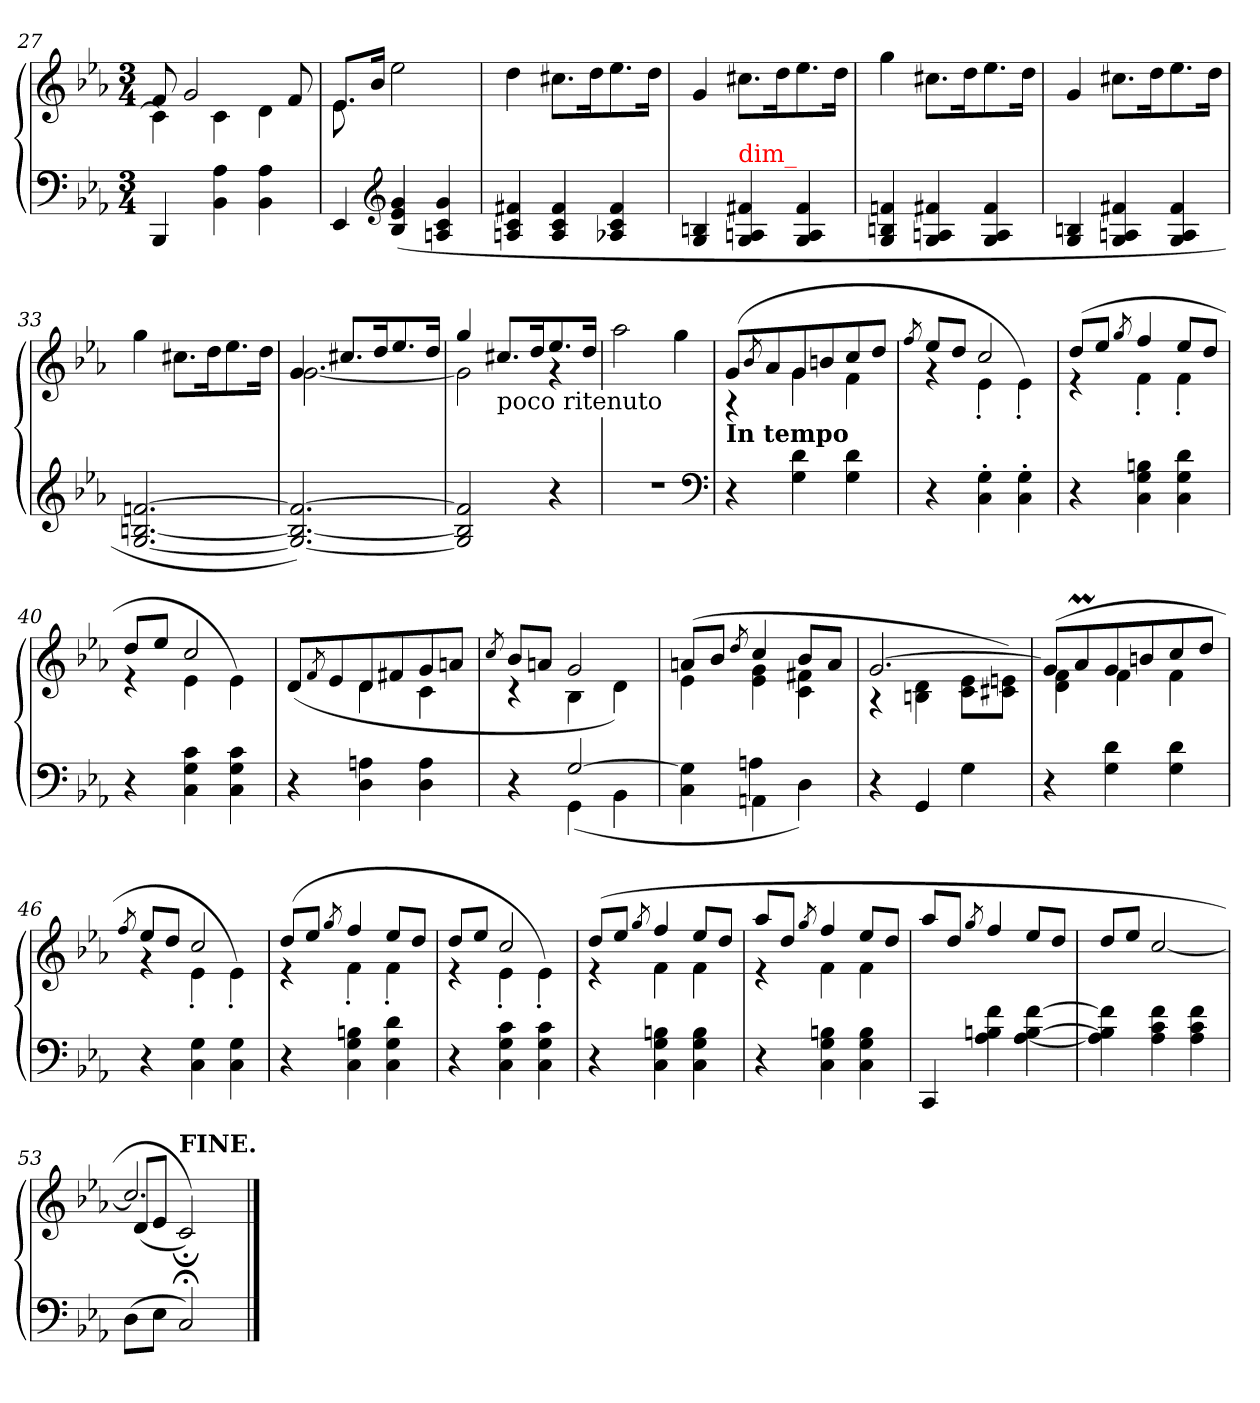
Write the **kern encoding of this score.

**kern	**kern
*part1	*part1
*staff2	*staff1
*clefF4	*clefG2
*k[b-e-a-]	*k[b-e-a-]
*c:	*c:
*M3/4	*M3/4
=27	=27
*	*^
4BBB-	8f	4c]
.	2g	.
4A- 4BB-	.	4c
4A- 4BB-	.	4d
.	8f	.
=28	=28	=28
4EE-	8.e-L	8.e-
.	16b-Jk	16ryy
*clefG2	*	*
(>4g 4e- 4B-	2ee-	2ryy
4g 4c 4An	.	.
*	*v	*v
=29	=29
4f#X 4c 4An	4dd
4f# 4c 4A	8.cc#XL
.	16ddk
4f# 4c 4A-X	8.ee-
.	16ddJk
=30	=30
4Bn 4G	4g
!LO:TX:a:color=red:t=dim_	!
4f#X 4An 4G	8.cc#XL
.	16ddk
4f# 4A 4G	8.ee-
.	16ddJk
=31	=31
4fn 4Bn 4G	4gg
4f#X 4An 4G	8.cc#XL
.	16ddk
4f# 4A 4G	8.ee-
.	16ddJk
=32	=32
4Bn 4G	4g
4f#X 4An 4G	8.cc#XL
.	16ddk
4f# 4A 4G	8.ee-
.	16ddJk
=33	=33
[2.fn [2.Bn [2.G	4gg
.	8.cc#XL
.	16ddk
.	8.ee-
.	16ddJk
=34	=34
*	*^
2.f_ 2.Bn_ 2.G_)	4g	[2.g
.	8.cc#XL	.
.	16ddk	.
.	8.ee-	.
.	16ddJk	.
=35	=35	=35
2f] 2Bn] 2G]	4gg	2g]
!	!LO:TX:b:t=poco ritenuto	!
.	8.cc#XL	.
.	16ddk	.
4r	8.ee-	4rg
.	16ddJk	.
*	*v	*v
=36	=36
2.r	2aa-
.	4gg
*clefF4	*
=37	=37
*	*^
!	!LO:TX:b:B:t=In tempo	!
4r	(8gL	4rA
.	8qb-/	.
.	8a-	.
4d 4G	8g	4g
.	8bn	.
4d 4G	8cc	4f
.	8ddJ	.
=38	=38	=38
.	8qff/	.
4r	8ee-L	4rg
.	8ddJ	.
4G' 4C'	2cc	4e-'>
4G' 4C'	.	4e-'>)
=39	=39	=39
4r	(8ddL	4re
.	8ee-J	.
.	8qgg/	.
4Bn 4G 4C	4ff	4f'>
4d 4G 4C	8ee-L	4f'>
.	8ddJ	.
=40	=40	=40
4r	8ddL	4re
.	8ee-J	.
4c 4G 4C	2cc	4e-
4c 4G 4C	.	4e-)
=41	=41	=41
4r	(>8dL	4ryy
.	8qf/	.
.	8e-	.
4An 4D	8d	4d
.	8f#X	.
4A 4D	8g	4c
.	8anJ	.
=42	=42	=42
.	8qcc/	.
*^	*	*
4r	4ryy	8b-L	4rc
.	.	8anJ	.
[2G	(4GG	2g	4B-
.	4BB-	.	4d)
=43	=43	=43	=43
4ryy	4C\ 4G]\	(8anL	4e-
.	.	8b-J	.
.	.	8qdd/	.
4AAn\	4An	4cc	4g 4e-
4ryy	4D)	8b-L	4f#X 4c
.	.	8aJ	.
*v	*v	*	*
=44	=44	=44
4r	[2.g	4rA
4GG	.	4d 4Bn
4G	.	8e- 8cL
.	.	8en 8c#XJ)
=45	=45	=45
4r	(8gL]	4f 4d
.	8a-M	.
4d 4G	8g	4f
.	8bn	.
4d 4G	8cc	4f
.	8ddJ	.
=46	=46	=46
.	8qff/	.
4r	8ee-L	4rg
.	8ddJ	.
4G 4C	2cc	4e-'>
4G 4C	.	4e-'>)
=47	=47	=47
4r	(8ddL	4re
.	8ee-J	.
.	8qgg/	.
4Bn 4G 4C	4ff	4f'>
4d 4G 4C	8ee-L	4f'>
.	8ddJ	.
=48	=48	=48
4r	8ddL	4re
.	8ee-J	.
4c 4G 4C	2cc	4e-'>
4c 4G 4C	.	4e-'>)
=49	=49	=49
4r	(8ddL	4re
.	8ee-J	.
.	8qgg/	.
4Bn 4G 4C	4ff	4f
4B 4G 4C	8ee-L	4f
.	8ddJ	.
=50	=50	=50
4r	8aa-L	4r
.	8ddJ	.
.	8qgg/	.
4Bn 4G 4C	4ff	4f
4B 4G 4C	8ee-L	4f
.	8ddJ	.
*	*v	*v
=51	=51
4CC	8aa-/L
.	8ddJ
.	8qgg/
4f 4Bn 4A-	4ff/
[4f [4B [4A-	8ee-/L
.	8ddJ
=52	=52
4f] 4Bn] 4A-]	8dd/L
.	8ee-J
4f 4c 4A-	[2cc/
4f 4c 4A-	.
=53	=53
*	*^
(8DL	2.cc]	(8d/L
8E-J	.	8e-J
!	!	!LO:TX:a:B:t=FINE.
2C;<)	.	2c;</))
*	*v	*v
==	==
*-	*-
